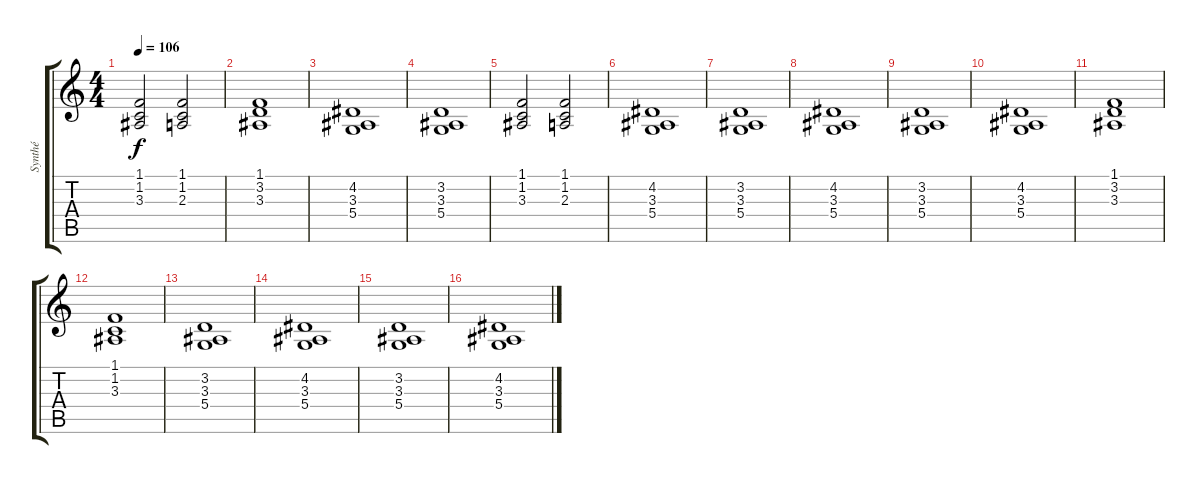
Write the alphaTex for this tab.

\track ("Synthé" "Synthé") {instrument stringensemble1}
\staff {score tabs}
\tuning (E4 B3 G3 D3 A2 E2) {hide}
\ts (4 4)
\tempo 106
\clef g2
\ks c
(1.1 1.2 3.3).2{dy f} (1.1 1.2 2.3).2 |
(1.1 3.2 3.3).1 |
(4.2 3.3 5.4).1 |
(3.2 3.3 5.4).1 |
(1.1 1.2 3.3).2 (1.1 1.2 2.3).2 |
(4.2 3.3 5.4).1 |
(3.2 3.3 5.4).1 |
(4.2 3.3 5.4).1 |
(3.2 3.3 5.4).1 |
(4.2 3.3 5.4).1 |
(1.1 3.2 3.3).1 |
(1.1 1.2 3.3).1 |
(3.2 3.3 5.4).1 |
(4.2 3.3 5.4).1 |
(3.2 3.3 5.4).1 |
(4.2 3.3 5.4).1
